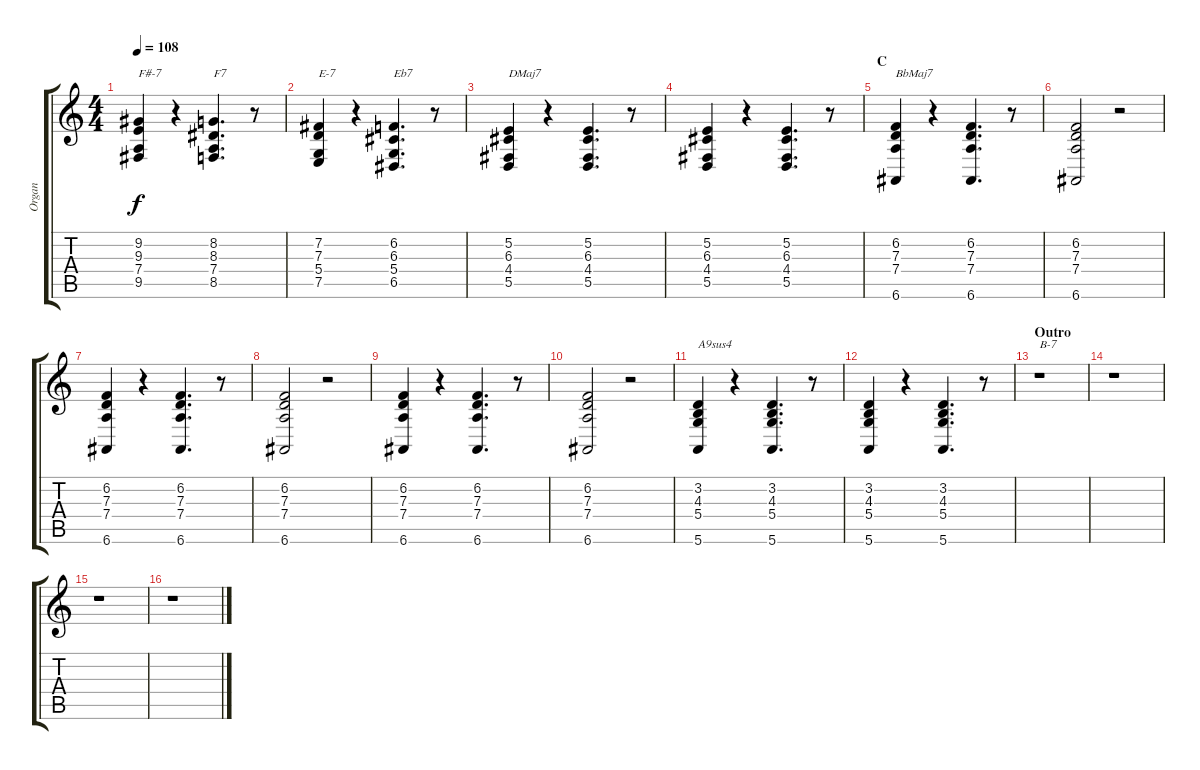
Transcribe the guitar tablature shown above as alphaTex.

\track ("Organ" "Organ") {instrument drawbarorgan}
\staff {score tabs}
\tuning (E4 B3 G3 D3 A2 E2) {hide}
\ts (4 4)
\tempo 108
\clef g2
\ks c
(9.2 9.3 7.4 9.5).4{txt "F#-7" dy f} r.4 (8.2 8.3 7.4 8.5).4{d txt "F7"} r.8 |
(7.2 7.3 5.4 7.5).4{txt "E-7"} r.4 (6.2 6.3 5.4 6.5).4{d txt "Eb7"} r.8 |
(5.2 6.3 4.4 5.5).4{txt "DMaj7"} r.4 (5.2 6.3 4.4 5.5).4{d} r.8 |
(5.2 6.3 4.4 5.5).4 r.4 (5.2 6.3 4.4 5.5).4{d} r.8 |
\section ("" "C")
(6.2 7.3 7.4 6.6).4{txt "BbMaj7"} r.4 (6.2 7.3 7.4 6.6).4{d} r.8 |
(6.2 7.3 7.4 6.6).2 r.2 |
(6.2 7.3 7.4 6.6).4 r.4 (6.2 7.3 7.4 6.6).4{d} r.8 |
(6.2 7.3 7.4 6.6).2 r.2 |
(6.2 7.3 7.4 6.6).4 r.4 (6.2 7.3 7.4 6.6).4{d} r.8 |
(6.2 7.3 7.4 6.6).2 r.2 |
(3.2 4.3 5.4 5.6).4{txt "A9sus4"} r.4 (3.2 4.3 5.4 5.6).4{d} r.8 |
(3.2 4.3 5.4 5.6).4 r.4 (3.2 4.3 5.4 5.6).4{d} r.8 |
\section ("" "Outro")
r.1{txt "B-7"} |
r.1 |
r.1 |
r.1
